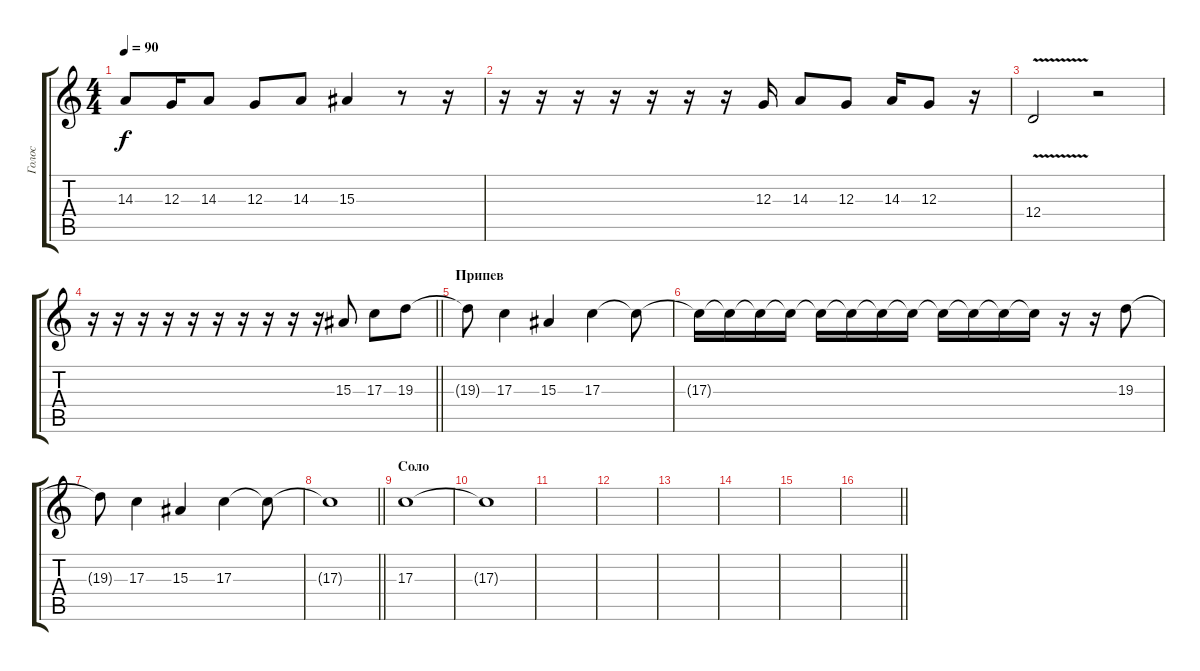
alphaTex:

\track ("Голос" "Голос") {instrument oboe}
\staff {score tabs}
\tuning (E4 B3 G3 D3 A2 E2) {hide}
\ts (4 4)
\tempo 90
\clef g2
\ks c
14.3.8{dy f} 12.3.16 14.3.8 12.3.8 14.3.8 15.3.4 r.8 r.16 |
r.16 r.16 r.16 r.16 r.16 r.16 r.16 12.3.16 14.3.8 12.3.8 14.3.16 12.3.8 r.16 |
12.4{v}.2 r.2 |
\barLineRight lightlight
r.16 r.16 r.16 r.16 r.16 r.16 r.16 r.16 r.16 r.16 15.3.8 17.3.8 19.3.8 |
\section ("" "Припев")
19.3{t}.8 17.3.4 15.3.4 17.3.4 17.3{t}.8 |
17.3{t}.16 17.3{t}.16 17.3{t}.16 17.3{t}.16 17.3{t}.16 17.3{t}.16 17.3{t}.16 17.3{t}.16 17.3{t}.16 17.3{t}.16 17.3{t}.16 17.3{t}.16 r.16 r.16 19.3.8 |
19.3{t}.8 17.3.4 15.3.4 17.3.4 17.3{t}.8 |
\barLineRight lightlight
17.3{t}.1 |
\section ("" "Соло")
17.3.1 |
17.3{t}.1 |
|
|
|
|
|
\barLineRight lightlight
